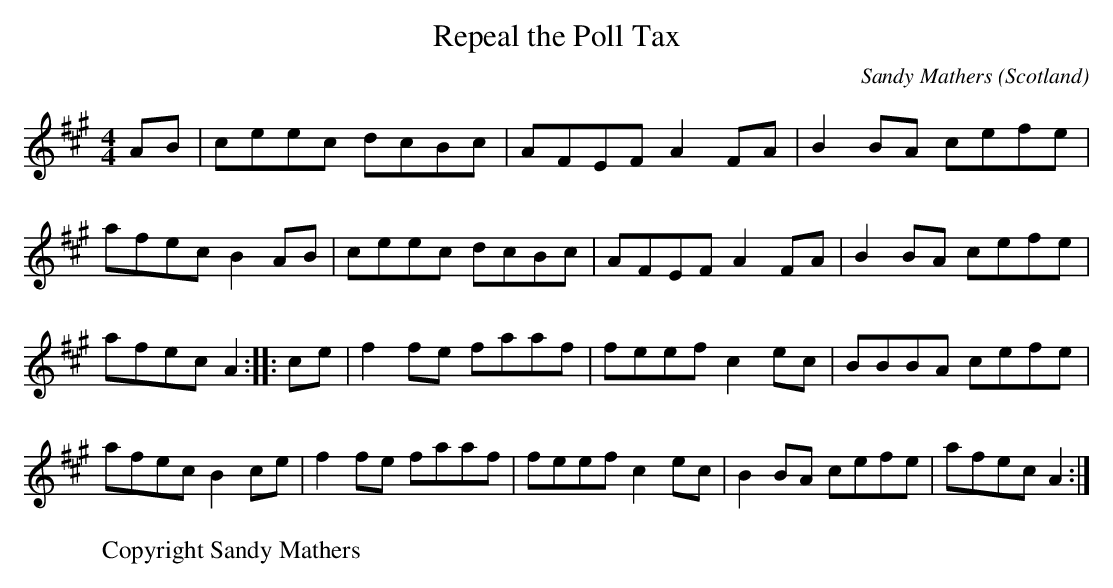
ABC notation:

X:1
T:Repeal the Poll Tax
O:Scotland
M:4/4
C:Sandy Mathers
K:A
AB | \
ceec dcBc | AFEF A2FA | B2BA cefe | afec B2AB |\
ceec dcBc | AFEF A2FA | B2BA cefe | afec A2 :: \
ce | \
f2fe faaf | feef c2ec | BBBA cefe | afec B2ce |\
f2fe faaf | feef c2ec | B2BA cefe | afec A2:|**
W:Copyright Sandy Mathers
